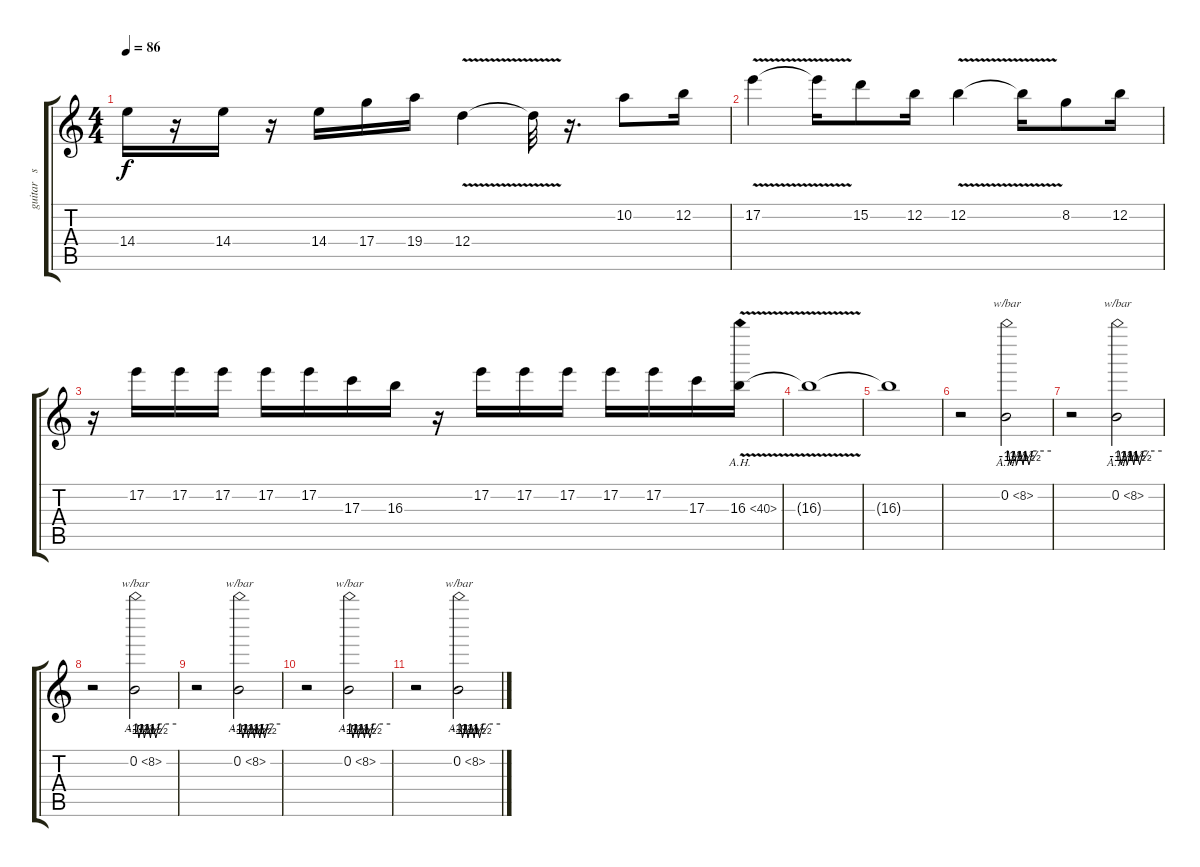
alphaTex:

\track ("guitar   solo   two" "guitar   s") {instrument overdrivenguitar}
\staff {score tabs}
\tuning (E4 B3 G3 D3 A2 E2) {hide}
\ts (4 4)
\tempo 86
\clef g2
\ks c
14.4.16{dy f} r.16 14.4.16 r.16 14.4.16 17.4.16 19.4.16 12.4{v}.4 12.4{t}.32 r.16{d} 10.2.8 12.2.16 |
17.2{v}.4 17.2{t}.16 15.2.8 12.2.16 12.2{v}.4 12.2{t}.16 8.2.8 12.2.16 |
r.16 17.2.16 17.2.16 17.2.16 17.2.16 17.2.16 17.3.16 16.3.16 r.16 17.2.16 17.2.16 17.2.16 17.2.16 17.2.16 17.3.16 16.3{ah 24 v}.16 |
16.3{t}.1{volume 9} |
16.3{t}.1{volume 8} |
r.2{volume 11} 0.2{ah 8}.2{tbe (custom default 0 0 2 0 5 -6 10 0 13 -6 18 0 22 -6 25 0 30 -6 35 0 60 0)} |
r.2 0.2{ah 8}.2{tbe (custom default 0 0 2 0 5 -6 10 0 13 -6 18 0 22 -6 25 0 30 -6 35 0 60 0)} |
r.2 0.2{ah 8}.2{tbe (custom default 0 0 2 0 5 -6 10 0 13 -6 18 0 22 -6 25 0 30 -6 35 0 60 0)} |
r.2 0.2{ah 8}.2{tbe (custom default 0 0 2 0 5 -6 10 0 13 -6 18 0 22 -6 25 0 30 -6 33 0 37 -6 42 0 60 0)} |
r.2 0.2{ah 8}.2{tbe (custom default 0 0 2 0 5 -6 10 0 13 -6 18 0 22 -6 25 0 30 -6 35 0 60 0)} |
r.2 0.2{ah 8}.2{tbe (custom default 0 0 2 0 5 -6 10 0 13 -6 18 0 22 -6 25 0 30 -6 35 0 60 0)}
